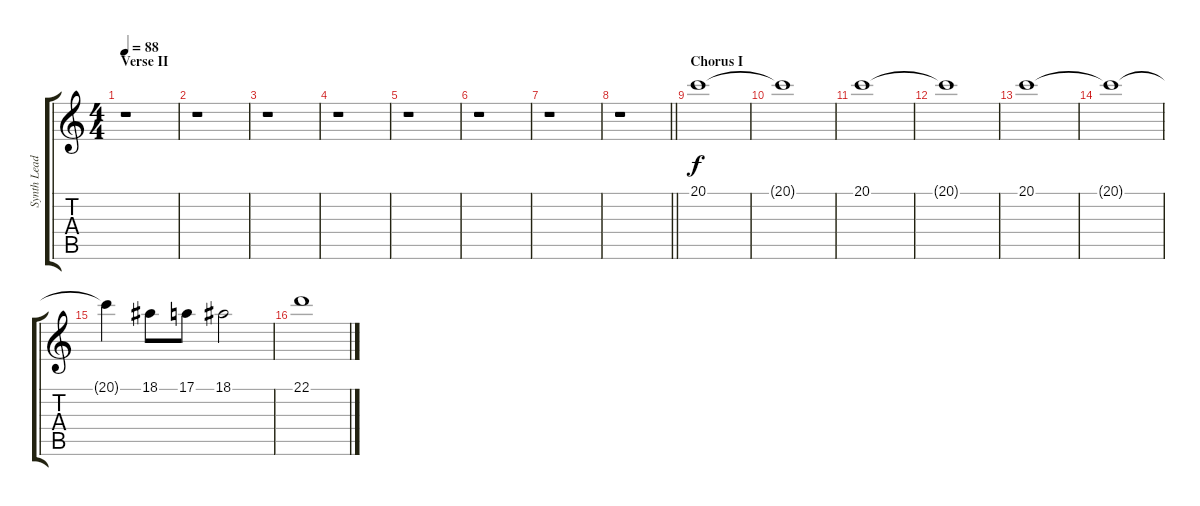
\track ("Synth Lead: Peter Wolf" "Synth Lead") {instrument stringensemble1}
\staff {score tabs}
\tuning (E4 B3 G3 D3 A2 E2) {hide}
\ts (4 4)
\section ("" "Verse II")
\tempo 88
\clef g2
\ks c
r.1{dy f} |
r.1 |
r.1 |
r.1 |
r.1 |
r.1 |
r.1 |
\barLineRight lightlight
r.1 |
\section ("" "Chorus I")
20.1.1 |
20.1{t}.1 |
20.1.1 |
20.1{t}.1 |
20.1.1 |
20.1{t}.1 |
20.1{t}.4 18.1.8 17.1.8 18.1.2 |
22.1.1
